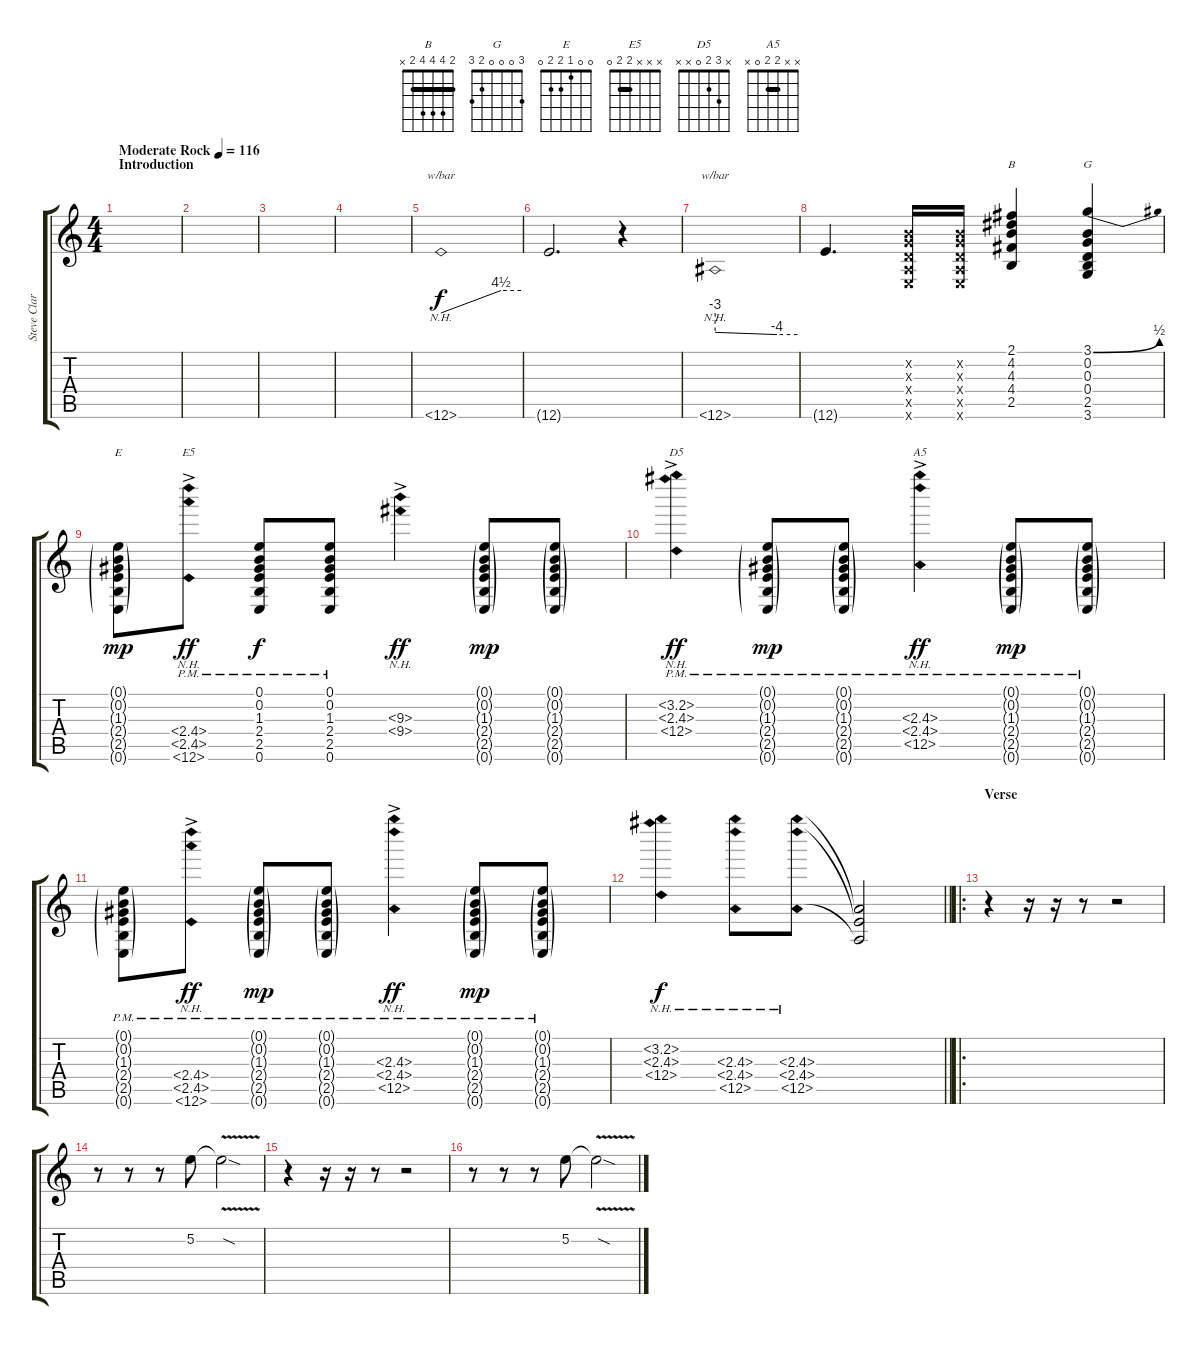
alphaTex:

\track ("Steve Clark" "Steve Clar") {instrument distortionguitar}
\staff {score tabs}
\tuning (E4 B3 G3 D3 A2 E2) {hide}
\chord ("B" 2 4 4 4 2 x) {barre 2}
\chord ("G" 3 0 0 0 2 3)
\chord ("E" 0 0 1 2 2 0)
\chord ("E5" x x x 2 2 0) {barre 2}
\chord ("D5" x 3 2 0 x x)
\chord ("A5" x x 2 2 0 x) {barre 2}
\ts (4 4)
\section ("" "Introduction")
\tempo (116 "Moderate Rock")
\clef g2
\ks c
|
|
|
|
12.6{nh}.1{tbe (custom default 0 0 45 18 60 18)} |
12.6{t}.2{d} r.4 |
12.6{nh}.1{tbe (custom default 0 -12 45 -16 60 -16)} |
12.6{t}.4{d} (0.2{x} 0.3{x} 0.4{x} 0.5{x} 0.6{x}).16 (0.2{x} 0.3{x} 0.4{x} 0.5{x} 0.6{x}).16 (2.1 4.2 4.3 4.4 2.5).4{ch "B"} (3.1{be (bend 0 0 60 2)} 0.2 0.3 0.4 2.5 3.6).4{ch "G"} |
(0.1{g} 0.2{g} 1.3{g} 2.4{g} 2.5{g} 0.6{g}).8{ch "E" dy mp} (2.4{nh} 2.5{nh pm} 0.6{nh ac}).8{ch "E5" dy ff} (0.1 0.2 1.3 2.4 2.5{pm} 0.6).8{dy f} (0.1 0.2 1.3 2.4 2.5{pm} 0.6).8 (9.3{nh} 9.4{nh ac}).4{dy ff} (0.1{g} 0.2{g} 1.3{g} 2.4{g} 2.5{g} 0.6{g}).8{dy mp} (0.1{g} 0.2{g} 1.3{g} 2.4{g} 2.5{g} 0.6{g}).8 |
(3.2{nh ac pm} 2.3{nh} 0.4{nh}).4{ch "D5" dy ff} (0.1{g} 0.2{g pm} 1.3{g} 2.4{g} 2.5{g} 0.6{g}).8{dy mp} (0.1{g} 0.2{g pm} 1.3{g} 2.4{g} 2.5{g} 0.6{g}).8 (2.3{nh ac} 2.4{nh} 0.5{nh pm}).4{ch "A5" dy ff} (0.1{g} 0.2{g} 1.3{g pm} 2.4{g} 2.5{g} 0.6{g}).8{dy mp} (0.1{g} 0.2{g} 1.3{g pm} 2.4{g pm} 2.5{g} 0.6{g}).8 |
(0.1{g} 0.2{g} 1.3{g} 2.4{g pm} 2.5{g} 0.6{g}).8 (2.4{nh ac pm} 2.5{nh} 0.6{nh}).8{dy ff} (0.1{g} 0.2{g} 1.3{g pm} 2.4{g pm} 2.5{g} 0.6{g}).8{dy mp} (0.1{g} 0.2{g} 1.3{g pm} 2.4{g pm} 2.5{g} 0.6{g}).8 (2.3{nh ac} 2.4{nh pm} 0.5{nh pm}).4{dy ff} (0.1{g} 0.2{g} 1.3{g pm} 2.4{g} 2.5{g} 0.6{g}).8{dy mp} (0.1{g} 0.2{g} 1.3{g pm} 2.4{g pm} 2.5{g} 0.6{g}).8 |
\barLineRight lightlight
(3.2{nh} 2.3{nh} 0.4{nh}).4{dy f} (2.3{nh} 2.4{nh} 0.5{nh}).8 (2.3{nh} 2.4{nh} 0.5{nh}).8 (2.3{t} 2.4{t} 0.5{t}).2 |
\ro
\section ("" "Verse")
r.4 r.16 r.16 r.8 r.2 |
r.8 r.8 r.8 5.2.8 5.2{v sod t}.2 |
r.4 r.16 r.16 r.8 r.2 |
r.8 r.8 r.8 5.2.8 5.2{v sod t}.2
